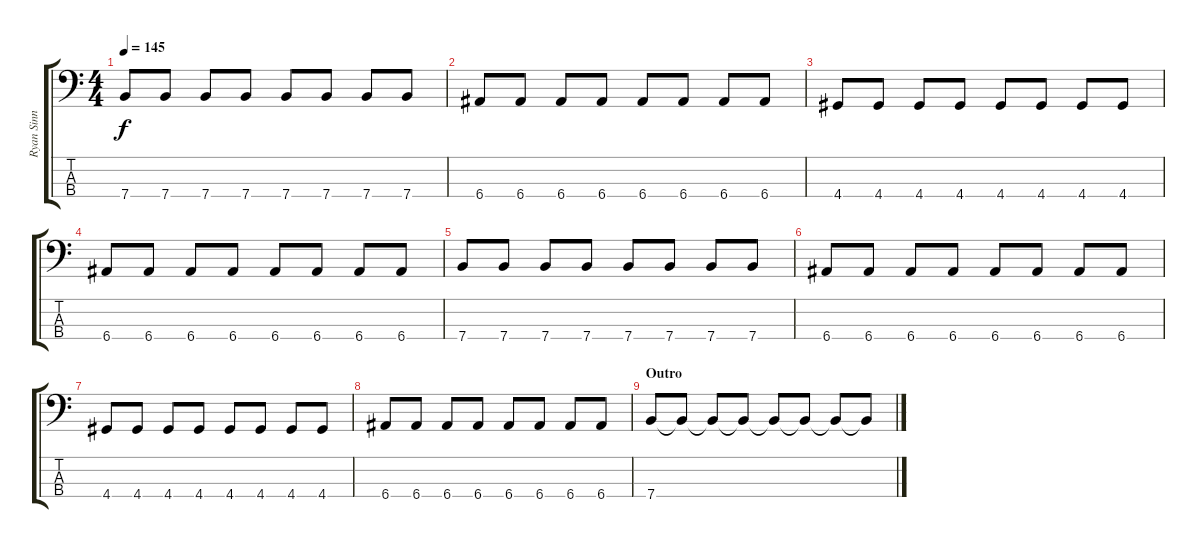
\track ("Ryan Sinn (Bass)" "Ryan Sinn ") {instrument electricbassfinger}
\staff {score tabs}
\tuning (G2 D2 A1 E1) {hide}
\ts (4 4)
\tempo 145
\clef f4
\ks c
7.4.8{dy f} 7.4.8 7.4.8 7.4.8 7.4.8 7.4.8 7.4.8 7.4.8 |
6.4.8 6.4.8 6.4.8 6.4.8 6.4.8 6.4.8 6.4.8 6.4.8 |
4.4.8 4.4.8 4.4.8 4.4.8 4.4.8 4.4.8 4.4.8 4.4.8 |
6.4.8 6.4.8 6.4.8 6.4.8 6.4.8 6.4.8 6.4.8 6.4.8 |
7.4.8 7.4.8 7.4.8 7.4.8 7.4.8 7.4.8 7.4.8 7.4.8 |
6.4.8 6.4.8 6.4.8 6.4.8 6.4.8 6.4.8 6.4.8 6.4.8 |
4.4.8 4.4.8 4.4.8 4.4.8 4.4.8 4.4.8 4.4.8 4.4.8 |
6.4.8 6.4.8 6.4.8 6.4.8 6.4.8 6.4.8 6.4.8 6.4.8 |
\section ("" "Outro")
7.4.8 7.4{t}.8 7.4{t}.8 7.4{t}.8 7.4{t}.8 7.4{t}.8 7.4{t}.8 7.4{t}.8
